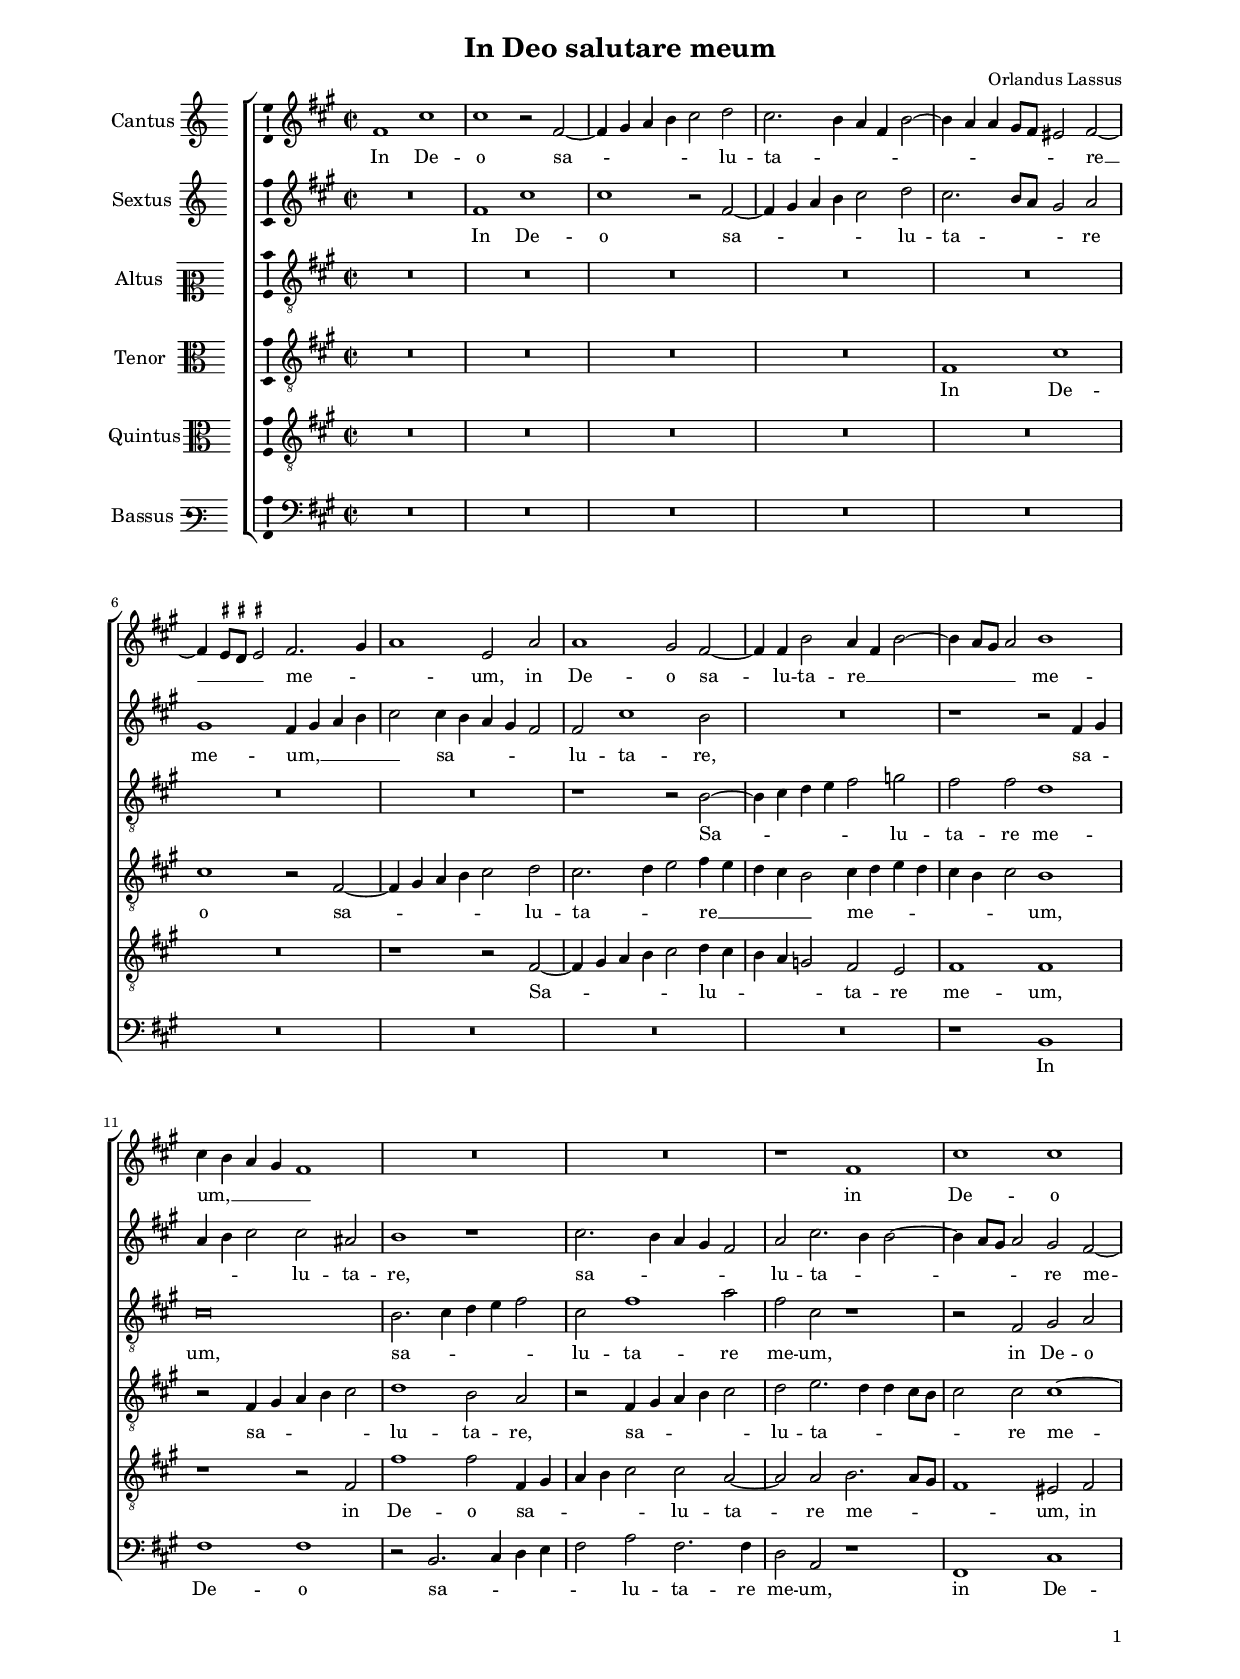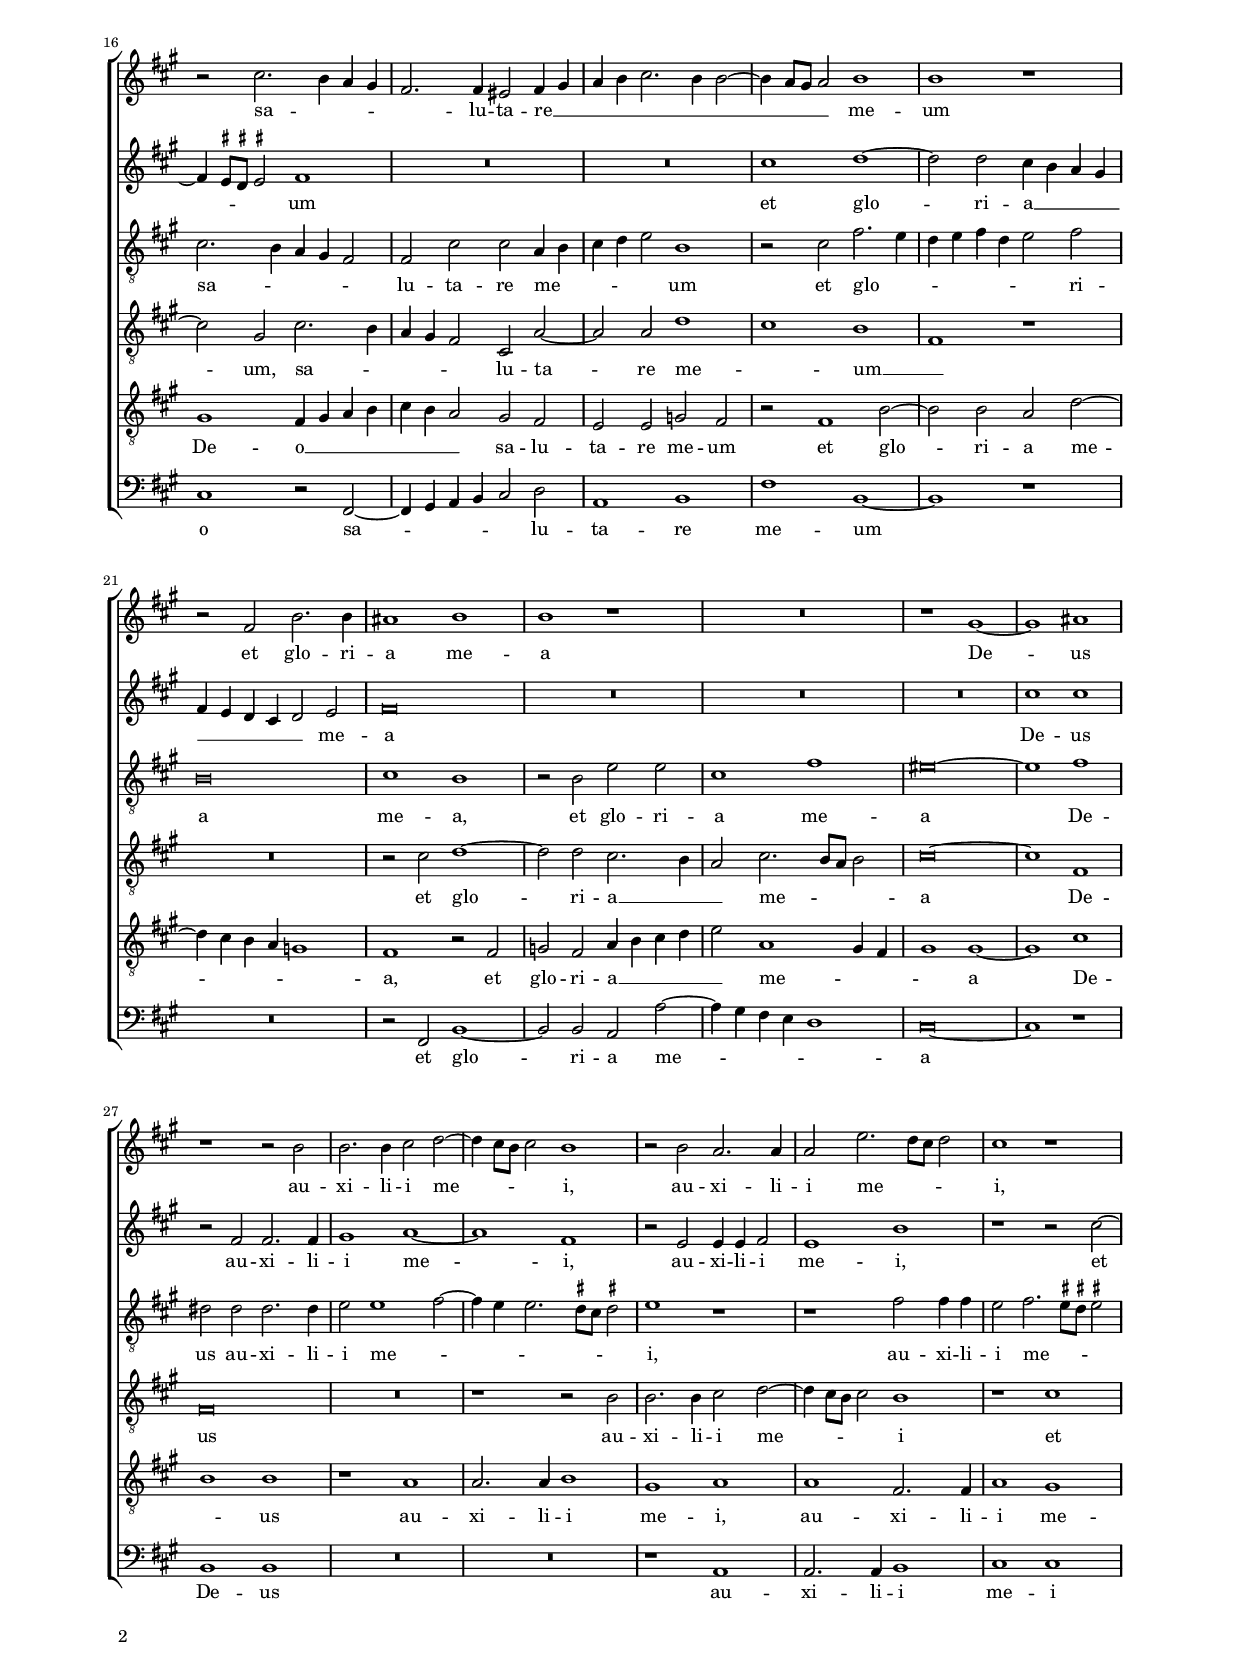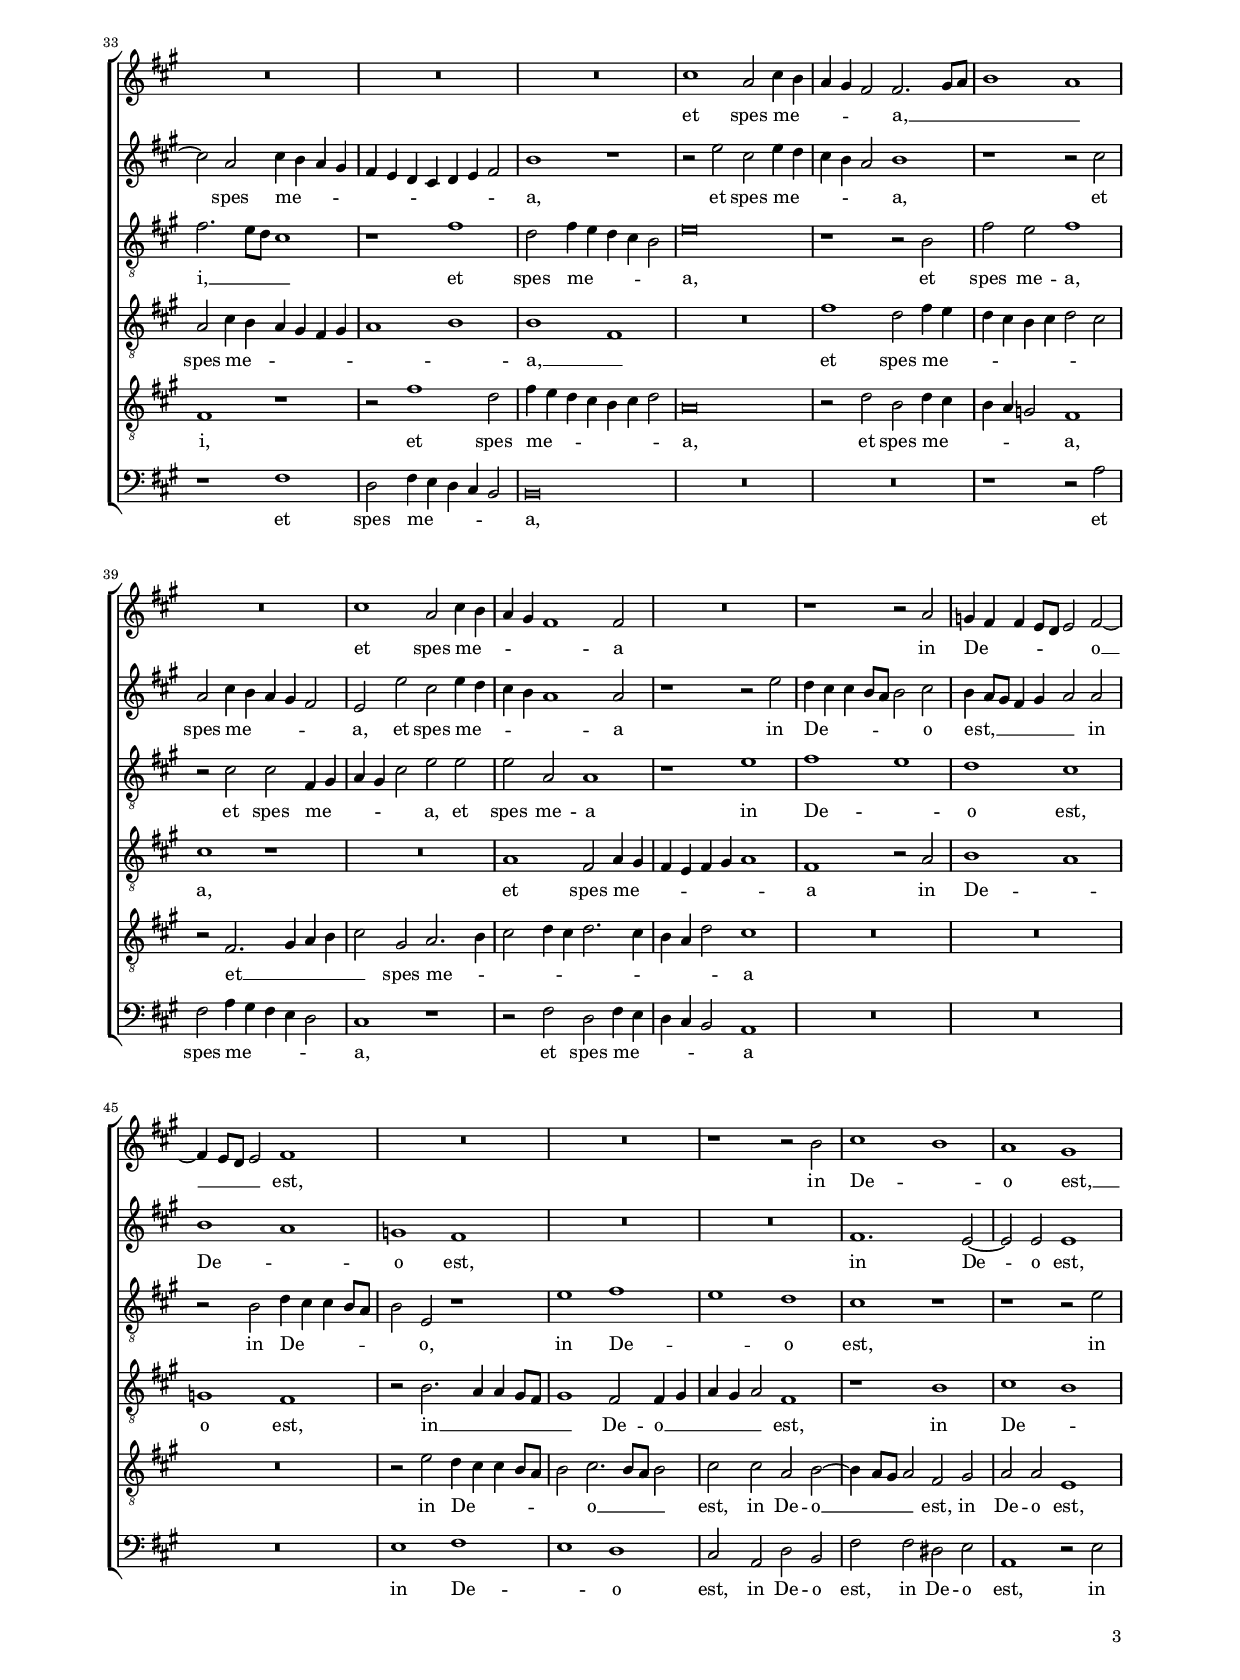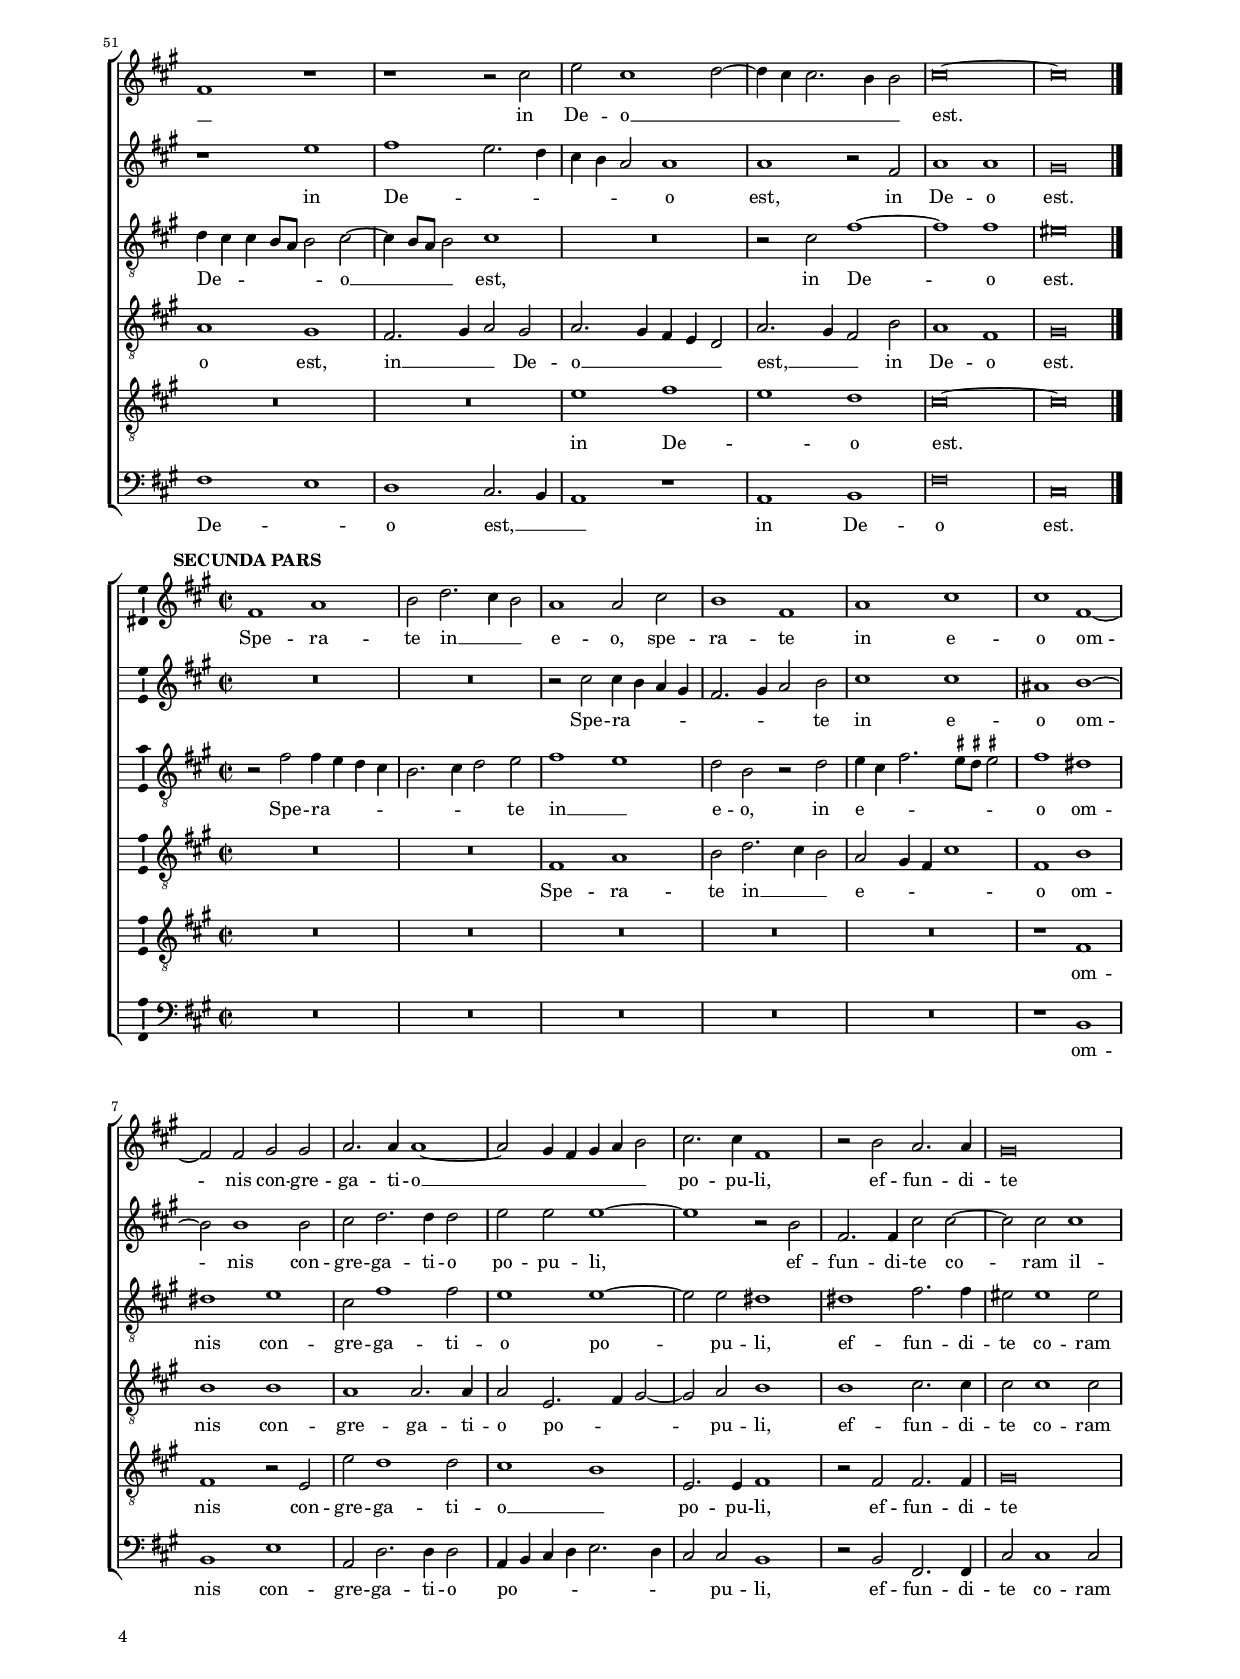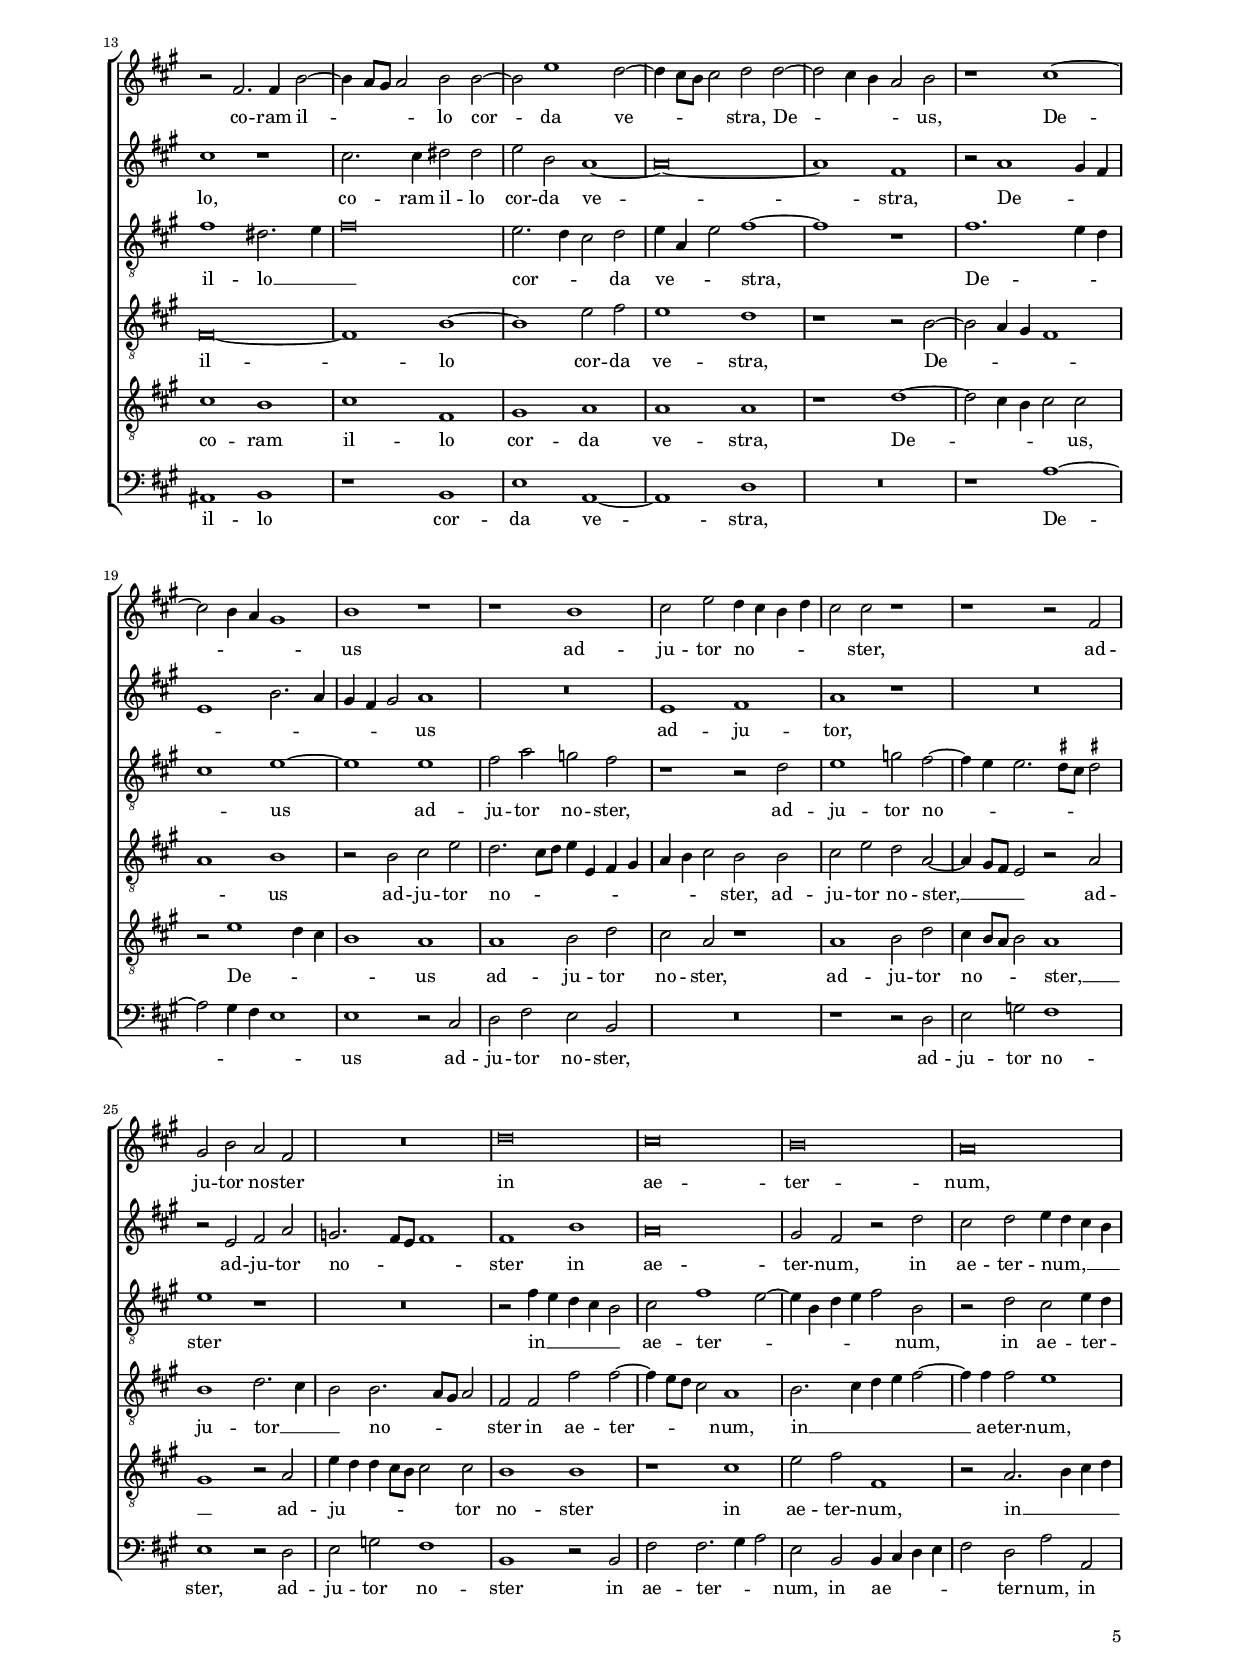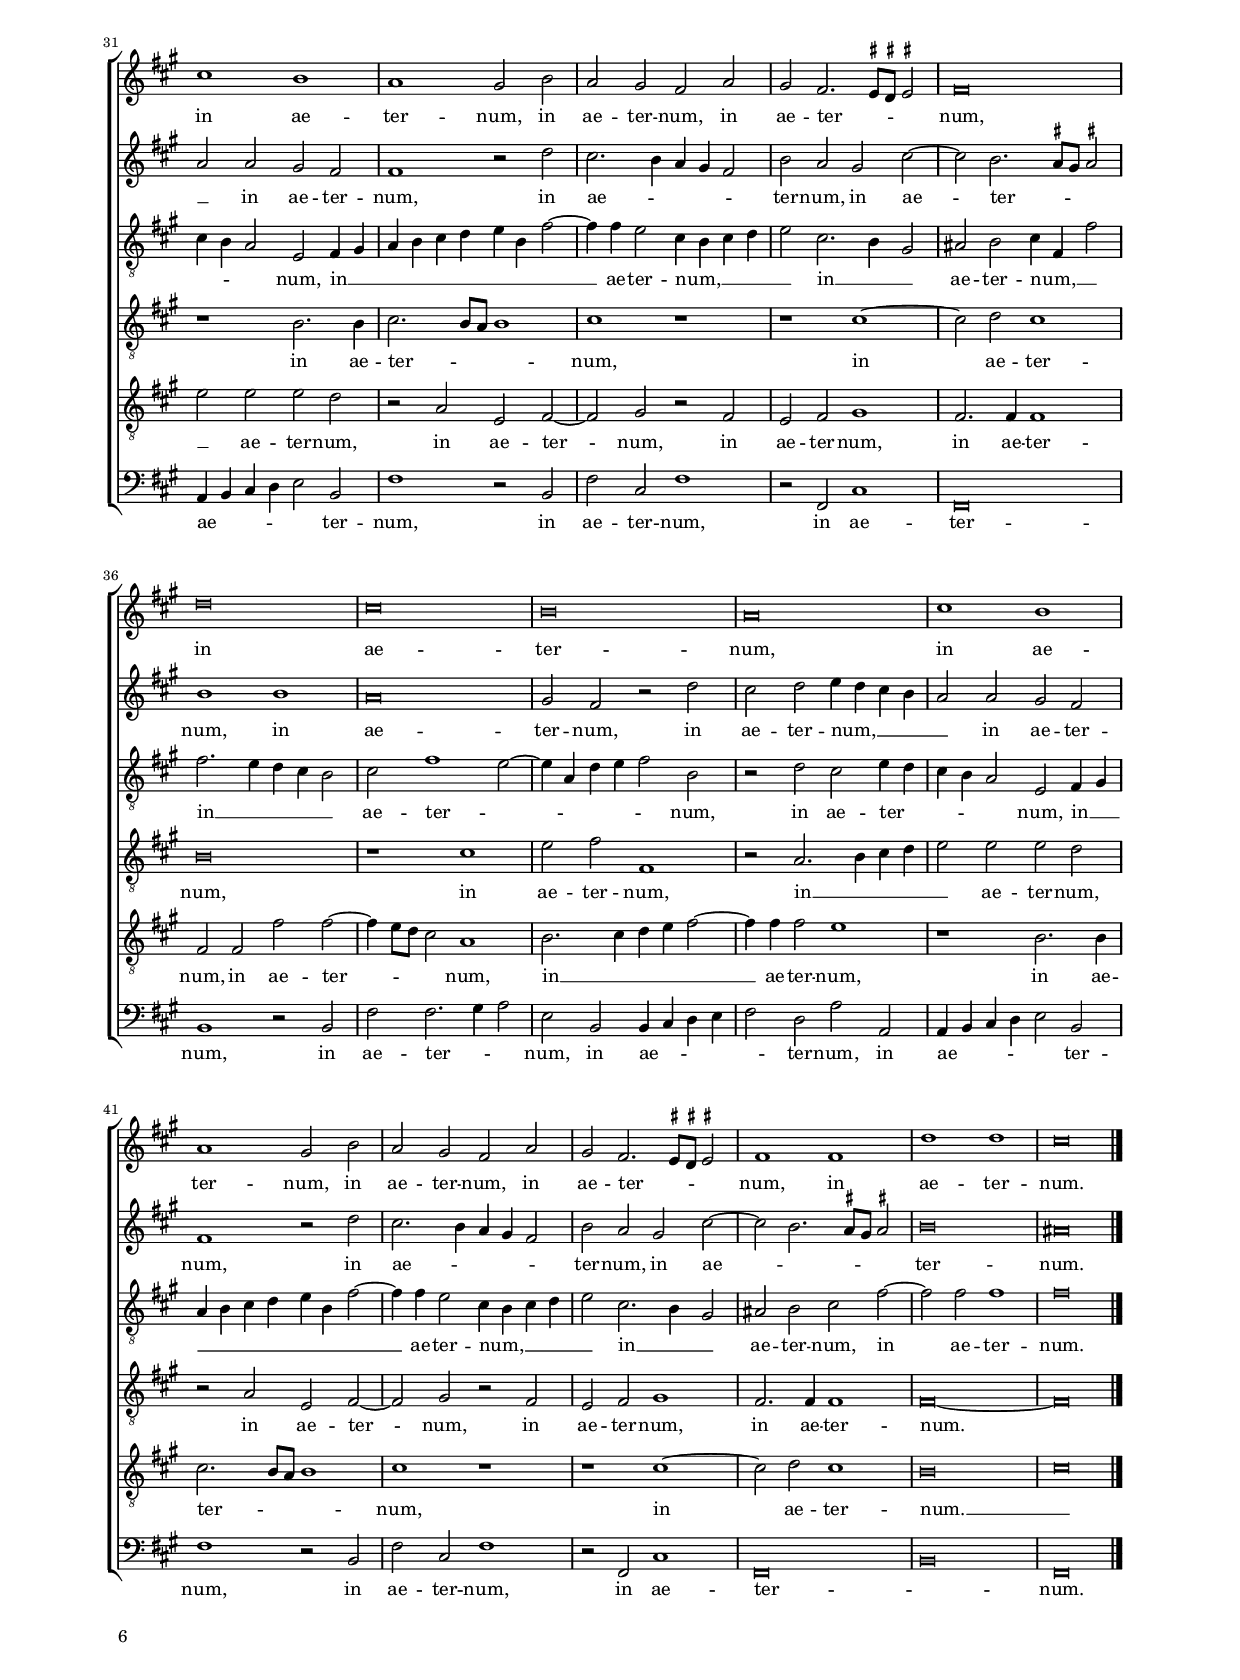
\header
{
  title="In Deo salutare meum"
  composer="Orlandus Lassus"
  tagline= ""
}

\version "2.22.0"
\include "deutsch.ly"
#(set-global-staff-size 15)
#(ly:set-option 'point-and-click #f)

	
	ficta = { \once \set suggestAccidentals = ##t }
	
	forget = #(define-music-function (music) (ly:music?) #{
		\accidentalStyle forget
		$music
		\accidentalStyle default
		#})
    
    m = \melisma
    me = \melismaEnd


\paper
	{
	top-margin = 1.5 \cm
	bottom-margin = 0.9 \cm
	left-margin = 2 \cm
	right-margin = 2 \cm
	ragged-bottom = ##f
	ragged-last-bottom = ##f
	print-page-number = ##f
	score-system-spacing = #'((basic-distance . 17) (minimum-distance . 14) (padding . 5) (strechability . 250))
	system-system-spacing = #'((basic-distance . 17) (minimum-distance . 14) (padding . 5) (strechability . 250))
    oddFooterMarkup=\markup   \fill-line { "" \fromproperty #'page:page-number-string }
    evenFooterMarkup=\markup  \fill-line { \fromproperty #'page:page-number-string "" }
    last-bottom-spacing = #'((basic-distance . 12) (minimum-distance . 7) (padding . 4))
	systems-per-page = 3
%	min-systems-per-page = 3
	}

global = {
	\key c \major
	\time 2/2 \set Score.measureLength = #(ly:make-moment 2/1)
    \set Score.tempoHideNote = ##t
    \tempo 2 = 90
    \skip 1*2*56 \bar "|." % \pageBreak
	}
	

incipitcantus = \markup { \score {
	{
	\set Staff.instrumentName = \markup { \fontsize #1 "Cantus" }
	\key c \major
	\clef violin
	s4 \bar ""
	}
	\layout  {
	raggedright = ##t
	indent = 1.2\cm
	line-width = 2\cm
	\context { \Staff \remove Time_signature_engraver }
	\override Staff.Clef.Y-extent = #'(0 . 0)
	}} \hspace #1 }
	

incipitsextus = \markup { \score {
	{
	\set Staff.instrumentName = \markup { \fontsize #1 "Sextus" }
	\key c \major
	\clef violin
	s4 \bar ""
	}
	\layout  {
	raggedright = ##t
	indent = 1.2\cm
	line-width = 2\cm
	\context { \Staff \remove Time_signature_engraver }
	\override Staff.Clef.Y-extent = #'(0 . 0)
	}} \hspace #1 }
      
      
incipitaltus = \markup { \score {
	{
	\set Staff.instrumentName = \markup { \fontsize #1 "Altus" }
	\key c \major
	\clef mezzosoprano
	s4 \bar ""
	}
	\layout  {
	raggedright = ##t
	indent = 1.2\cm
	line-width = 2\cm
	\context { \Staff \remove Time_signature_engraver }
	\override Staff.Clef.Y-extent = #'(0 . 0)
	}} \hspace #1 }


incipittenor = \markup { \score {
	{
	\set Staff.instrumentName = \markup { \fontsize #1 "Tenor" }
	\key c \major
	\clef alto
	s4 \bar ""
	}
	\layout  {
	raggedright = ##t
	indent = 1.2\cm
	line-width = 2\cm
	\context { \Staff \remove Time_signature_engraver }
	\override Staff.Clef.Y-extent = #'(0 . 0)
	}} \hspace #1 }
      
      
incipitquintus = \markup { \score {
	{
	\set Staff.instrumentName = \markup { \fontsize #1 "Quintus" }
	\key c \major
	\clef alto
	s4 \bar ""
	}
	\layout  {
	raggedright = ##t
	indent = 1.2\cm
	line-width = 2\cm
	\context { \Staff \remove Time_signature_engraver }
	\override Staff.Clef.Y-extent = #'(0 . 0)
	}} \hspace #1 }
      
      
incipitbassus = \markup { \score {
	{
	\set Staff.instrumentName = \markup { \fontsize #1 "Bassus" }
	\key c \major
	\clef varbaritone
	s4 \bar ""
	}
	\layout  {
	raggedright = ##t
	indent = 1.2\cm
	line-width = 2\cm
	\context { \Staff \remove Time_signature_engraver }
	\override Staff.Clef.Y-extent = #'(0 . 0)
	}} \hspace #1 }


cantus = \relative c''
	{
	a1 e'
	e1 r2 a,~
	a4 \m h c d e2 \me f
	e2. \m d4 c a d2~
%5
	d4 c c h8 a gis2 \me a~ |
	a4 \m \ficta gis8 \ficta fis \ficta gis!2 \me a2. \m h4
	c1 \me g2 c
	c1 h2 a~
	a4 a d2 c4 \m a d2~
%10
	d4 c8 h c2 \me d1 |
	e4 \m d c h a1 \me
	R\breve
	R\breve
	r1 a
%15
	e'1 e |
	r2 e2. \m d4 c h
	a2. \me a4 gis2 a4 \m h
	c4 d e2. d4 d2~
	d4 c8 h c2 \me d1
%20
	d1 r |
	r2 a d2. d4
	cis1 d
	d1 r
	R\breve
%25
	r1 h~
	h1 cis
	r1 r2 d
	d2. d4 e2 f~
	f4 \m e8 d e2 \me d1
%30
	r2 d c2. c4 |
	c2 g'2. \m f8 e f2 \me
	e1 r
	R\breve
	R\breve
%35
	R\breve |
	e1 c2 e4 \m d
	c4 h a2 \me a2. \m h8 c
	d1 c \me
	R\breve
%40
	e1 c2 e4 \m d |
	c4 h a1 \me a2
	R\breve
	r1 r2 c
	b4 \m a a g8 f g2 \me a~
%45
	a4 \m g8 f g2 \me a1 |
	R\breve
	R\breve
	r1 r2 d
	e1 \m d \me
%50
	c1 h \m |
	a1 \me r
	r1 r2 e'
	g2 e1 \m f2~
	f4 e e2. d4 d2 \me
%55
	e\breve~
	e\breve |
	}
	

sextus = \relative c''
	{
	R\breve
	a1 e'
	e1 r2 a,~
	a4 \m h c d e2 \me f
%5
	e2. \m d8 c h2 \me c |
	h1 a4 \m h c d
	e2 \me e4 \m d c h a2 \me
	a2 e'1 d2
	R\breve
%10
	r1 r2 a4 \m h |
	c4 d e2 \me e cis
	d1 r
	e2. \m d4 c h a2 \me
	c2 e2. \m d4 d2~
%15
	d4 c8 h c2 \me h a~ |
	a4 \m \ficta gis8 \ficta fis \ficta gis!2 \me a1
	R\breve
	R\breve
	e'1 f~
%20
	f2 f e4 \m d c h |
	a4 g f e f2 \me g
	a\breve
	R\breve
	R\breve
%25
	R\breve |
	e'1 e
	r2 a, a2. a4
	h1 c~
	c1 a
%30
	r2 g g4 g a2 |
	g1 d'
	r1 r2 e~
	e2 c e4 \m d c h
	a4 g f e f g a2 \me
%35
	d1 r |
	r2 g e g4 \m f
	e4 d c2 \me d1
	r1 r2 e
	c2 e4 \m d c h a2 \me
%40
	g2 g' e g4 \m f |
	e4 d c1 \me c2
	r1 r2 g'
	f4 \m e e d8 c d2 \me e
	d4 \m c8 h a4 h c2 \me c
%45
	d1 \m c \me |
	b1 a
	R\breve
	R\breve
	a1. g2~
%50
	g2 g g1 |
	r1 g'
	a1 \m g2. f4
	e4 d c2 \me c1
	c1 r2 a
%55
	c1 c |
	h\breve |
	}

altus = \relative c'
	{
	R\breve
	R\breve
	R\breve
	R\breve
%5
	R\breve |
	R\breve
	R\breve
	r1 r2 d~
	d4 \m e f g a2 \me b
%10
	a2 a f1 |
	e\breve
	d2. \m e4 f g a2 \me
	e2 a1 c2
	a2 e r1
%15
	r2 a, h c |
	e2. \m d4 c h a2 \me
	a2 e' e c4 \m d
	e4 f g2 \me d1
	r2 e a2. \m g4
%20
	f4 g a f g2 \me a |
	d,\breve
	e1 d
	r2 d g g
	e1 a
%25
	gis\breve~ |
	gis1 a
	fis2 fis fis2. fis4
	g2 g1 \m a2~
	a4 g g2. \ficta fis8 e \ficta fis!2 \me
%30
	g1 r |
	r1 a2 a4 a
	g2 a2. \m \ficta gis8 \ficta fis \ficta gis!2 \me
	a2. \m g8 f e1 \me
	r1 a
%35
	f2 a4 \m g f e d2 \me | 
	g\breve
	r1 r2 d
	a'2 g a1
	r2 e e a,4 \m h
%40
	c4 h e2 \me g g |
	g2 c, c1
	r1 g'
	a1 \m g \me
	f1 e
%45
	r2 d f4 \m e e d8 c |
	d2 \me g, r1
	g'1 a \m
	g1 \me f
	e1 r
%50
	r1 r2 g |
	f4 \m e e d8 c d2 \me e~
	e4 \m d8 c d2 \me e1
	R\breve
	r2 e a1~
%55
	a1 a |
	gis\breve |
	}


tenor = \relative c'
	{
	R\breve
	R\breve
	R\breve
	R\breve
%5
	a1 e' |
	e1 r2 a,~
	a4 \m h c d e2 \me f
	e2. \m f4 g2 \me a4 \m g
	f4 e d2 \me e4 \m f g f
%10
	e4 d e2 \me d1 |
	r2 a4 \m h c d e2 \me
	f1 d2 c
	r2 a4 \m h c d e2 \me
	f2 g2. \m f4 f e8 d
%15
	e2 \me e e1~ |
	e2 h e2. \m d4
	c4 h a2 \me e c'~
	c2 c f1 \m
	e1 \me d \m
%20
	a1 \me r |
	R\breve
	r2 e' f1~
	f2 f e2. \m d4
	c2 \me e2. \m d8 c d2 \me
%25
	e\breve~ |
	e1 a,
	a\breve
	R\breve
	r1 r2 d
%30
	d2. d4 e2 f~ |
	f4 \m e8 d e2 \me d1
	r1 e
	c2 e4 \m d c h a h
	c1 d \me
%35
	d1 \m a \me |
	R\breve
	a'1 f2 a4 \m g
	f4 e d e f2 e \me
	e1 r
%40
	R\breve |
	c1 a2 c4 \m h
	a4 g a h c1 \me
	a1 r2 c
	d1 \m c \me
%45
	b1 a |
	r2 d2. \m c4 c h8 a
	h1 \me a2 a4 \m h
	c4 h c2 \me a1
	r1 d
%50
	e1 \m d \me |
	c1 h
	a2. \m h4 c2 \me h
	c2. \m h4 a g f2 \me
	c'2. \m h4 a2 \me d
%55
	c1 a |
	h\breve |
	}

	
quintus = \relative c'
	{
	R\breve
	R\breve
	R\breve
	R\breve
%5
	R\breve |
	R\breve
	r1 r2 a~
	a4 \m h c d e2 \me f4 \m e
	d4 c b2 \me a g
%10
	a1 a |
	r1 r2 a
	a'1 a2 a,4 \m h
	c4 d e2 \me e c~
	c2 c d2. \m c8 h
%15
	a1 \me gis2 a |
	h1 a4 \m h c d
	e4 d c2 \me h a
	g2 g b a
	r2 a1 d2~
%20
	d2 d c f~ |
	f4 \m e d c b1 \me
	a1 r2 a
	b2 a c4 \m d e f
	g2 \me c,1 \m h4 a
%25
	h1 \me h~ |
	h1 e \m
	d1 \me d
	r1 c
	c2. c4 d1
%30
	h1 c |
	c1 a2. a4
	c1 h
	a1 r
	r2 a'1 f2
%35
	a4 \m g f e d e f2 \me |
	c\breve
	r2 f d f4 \m e
	d4 c b2 \me a1
	r2 a2. \m h4 c d
%40
	e2 \me h c2. \m d4 |
	e2 f4 e f2. e4
	d4 c f2 \me e1
	R\breve
	R\breve
%45
	R\breve |
	r2 g f4 \m e e d8 c
	d2 \me e2. \m d8 c d2 \me
	e2 e c d~
	d4 \m c8 h c2 \me a h
%50
	c2 c g1 |
	R\breve
	R\breve
	g'1 a \m
	g1 \me f
%55
	e\breve~
	e\breve |
	}


bassus = \relative c
	{
	R\breve
	R\breve
	R\breve
	R\breve
%5
	R\breve |
	R\breve
	R\breve
	R\breve
	R\breve
%10
	r1 d |
	a'1 a
	r2 d,2. \m e4 f g
	a2 \me c a2. a4
	f2 c r1
%15
	a1 e' |
	e1 r2 a,~
	a4 \m h c d e2 \me f
	c1 d
	a'1 d,~
%20
	d1 r |
	R\breve
	r2 a d1~
	d2 d c c'~
	c4 \m h a g f1 \me
%25
	e\breve~ |
	e1 r
	d1 d
	R\breve
	R\breve
%30
	r1 c |
	c2. c4 d1
	e1 e
	r1 a
	f2 a4 \m g f e d2 \me
%35
	d\breve |
	R\breve
	R\breve
	r1 r2 c'
	a2 c4 \m h a g f2 \me
%40
	e1 r |
	r2 a f a4 \m g
	f4 e d2 \me c1
	R\breve
	R\breve
%45
	R\breve |
	g'1 a \m
	g1 \me f
	e2 c f d
	a'2 a fis g
%50
	c,1 r2 g' |
	a1 \m g \me
	f1 e2. \m d4
	c1 \me r
	c1 d
%55
	a'\breve |
	e\breve |
	}
	
lyricscantus = \lyricmode {
	In De -- o sa -- lu -- ta -- re __ me -- um,
	in De -- o sa -- lu -- ta -- re __ me -- um, __
	in De -- o sa -- lu -- ta -- re __ me -- um
	et glo -- ri -- a me -- a
	De -- us au -- xi -- li -- i me -- i,
	au -- xi -- li -- i me -- i,
	et spes me -- a, __
	et spes me -- a in De -- o __ est,
	in De -- o est, __
	in De -- o __ est.
	}

	
lyricssextus = \lyricmode {
	In De -- o sa -- lu -- ta -- re me -- um, __
	sa -- lu -- ta -- re,
	sa -- lu -- ta -- re,
	sa -- lu -- ta -- re me -- um
	et glo -- ri -- a __ me -- a
	De -- us au -- xi -- li -- i me -- i,
	au -- xi -- li -- i me -- i,
	et spes me -- a,
	et spes me -- a,
	et spes me -- a,
	et spes me -- a in De -- o est, __
	in De -- o est,
	in De -- o est,
	in De -- o est,
	in De -- o est.
	}
	
	
lyricsaltus = \lyricmode {
	Sa -- lu -- ta -- re me -- um,
	sa -- lu -- ta -- re me -- um,
	in De -- o sa -- lu -- ta -- re me -- um
	et glo -- ri -- a me -- a,
	et glo -- ri -- a me -- a
	De -- us au -- xi -- li -- i me -- i,
	au -- xi -- li -- i me -- i, __
	et spes me -- a,
	et spes me -- a,
	et spes me -- a,
	et spes me -- a in De -- o est,
	in De -- o,
	in De -- o est,
	in De -- o __ est,
	in De -- o est.
	}
	

lyricstenor = \lyricmode {
	In De -- o sa -- lu -- ta -- re __ me -- um,
	sa -- lu -- ta -- re,
	sa -- lu -- ta -- re me -- um,
	sa -- lu -- ta -- re me -- um __
	et glo -- ri -- a __ me -- a
	De -- us au -- xi -- li -- i me -- i
	et spes me -- a, __
	et spes me -- a,
	et spes me -- a in De -- o est,
	in __ De -- o __ est,
	in De -- o est,
	in __ De -- o __ est, __
	in De -- o est.
	}

	
lyricsquintus = \lyricmode {
	Sa -- lu -- ta -- re me -- um,
	in De -- o sa -- lu -- ta -- re me -- um,
	in De -- o __ sa -- lu -- ta -- re me -- um
	et glo -- ri -- a me -- a,
	et glo -- ri -- a __ me -- a
	De -- us au -- xi -- li -- i me -- i,
	au -- xi -- li -- i me -- i,
	et spes me -- a,
	et spes me -- a,
	et __ spes me -- a in De -- o __ est,
	in De -- o __ est,
	in De -- o est,
	in De -- o est.
	}
	
	
lyricsbassus = \lyricmode {
	In De -- o sa -- lu -- ta -- re me -- um,
	in De -- o sa -- lu -- ta -- re me -- um
	et glo -- ri -- a me -- a
	De -- us au -- xi -- li -- i me -- i
	et spes me -- a,
	et spes me -- a,
	et spes me -- a in De -- o est,
	in De -- o est,
	in De -- o est,
	in De -- o est, __
	in De -- o est.
	}
	

\score
{  
    \transpose c a, {
	\new ChoirStaff \with { \override StaffGrouper.staff-staff-spacing.basic-distance = #12 }
	<<
	
	\new Staff << \global
	\new Voice="v1" {
		\set Staff.instrumentName=\incipitcantus
		\set Staff.midiInstrument = "reed organ"
		\clef "violin"
		\cantus }
	\new Lyrics \lyricsto "v1" {\lyricscantus }
	>>
	
	
	\new Staff << \global
	\new Voice="v6" {
		\set Staff.instrumentName=\incipitsextus
		\set Staff.midiInstrument = "reed organ"
		\clef "violin" 
		\sextus}
	\new Lyrics \lyricsto "v6" {\lyricssextus }
	>>

	
	\new Staff << \global
	\new Voice="v2" {
		\set Staff.instrumentName=\incipitaltus
		\set Staff.midiInstrument = "reed organ"
        \clef "G_8"
		\altus}
	\new Lyrics \lyricsto "v2" {\lyricsaltus }
	>>

	
	\new Staff << \global
	\new Voice="v3" {
		\set Staff.instrumentName=\incipittenor
		\set Staff.midiInstrument = "reed organ"
		\clef "G_8"
		\tenor }
	\new Lyrics \lyricsto "v3" {\lyricstenor }
	>>
	
	
	\new Staff << \global
	\new Voice="v5" {
		\set Staff.instrumentName=\incipitquintus
		\set Staff.midiInstrument = "reed organ"
		\clef "G_8"
		\quintus}
	\new Lyrics \lyricsto "v5" {\lyricsquintus }
	>>
	
	
	\new Staff << \global
	\new Voice="v4" {
		\set Staff.instrumentName=\incipitbassus
		\set Staff.midiInstrument = "reed organ"
		\clef "bass" 
		\bassus }
	\new Lyrics \lyricsto "v4" {\lyricsbassus}
	>>
	
	>>
    } % transpose
		
	\layout
	{
	indent = 2.3 \cm
%	\context { \Lyrics \override VerticalAxisGroup.nonstaff-relatedstaff-spacing.padding = #2 }
%	\context { \Lyrics \override LyricText.font-size = #1 }
  	\context { \Staff \consists "Ambitus_engraver" }
	\context { \Staff \override TimeSignature.break-visibility = #end-of-line-invisible }
%	\context { \Staff \override InstrumentName.X-offset = #'-25 }
%	\context { \Voice \override Slur.transparent = ##t }
	\context { \Score \override BarNumber.padding = #2 }
	\context { \Voice \override NoteHead.style = #'baroque }
	}
	

\midi
	{
	}
	
}

%%%%%%%%%%%%%%%%%%%%  PARS SECUNDA


global = {
	\key c \major
	\time 2/2 \set Score.measureLength = #(ly:make-moment 2/1)
    \set Score.tempoHideNote = ##t
    \tempo 2 = 90
	\skip 1*2*46 \bar "|."
	}

	
cantus = \relative c''
	{
	a1 c
	d2 f2. \m e4 d2 \me
	c1 c2 e
	d1 a
%5
	c1 e |
	e1 a,~
	a2 a h h
	c2. c4 c1~
	c2 \m h4 a h c d2 \me
%10
	e2. e4 a,1 |
	r2 d c2. c4
	h\breve
	r2 a2. a4 d2~
	d4 \m c8 h c2 \me d d~
%15
	d2 g1 f2~ |
	f4 \m e8 d e2 \me f f~
	f2 \m e4 d c2 \me d
	r1 e~
	e2 \m d4 c h1 \me
%20
	d1 r |
	r1 d
	e2 g f4 \m e d f
	e2 \me e r1
	r1 r2 a,
%25
	h2 d c a |
	R\breve
	f'\breve
	e\breve
	d\breve
%30
	c\breve |
	e1 d
	c1 h2 d
	c h a c
	h2 a2. \m \ficta gis8 \ficta fis \ficta gis!2 \me
%35
	a\breve |
	f'\breve
	e\breve
	d\breve
	c\breve
%40
	e1 d |
	c1 h2 d
	c2 h a c
	h2 a2. \m \ficta gis8 \ficta fis \ficta gis!2 \me
	a1 a
%45
	f'1 f |
	e\breve |
	}
	

sextus = \relative c''
	{
	R\breve
	R\breve
	r2 e e4 \m d c h
	a2. h4 c2 \me d
%5
	e1 e |
	cis1 d~
	d2 d1 d2
	e2 f2. f4 f2
	g2 g g1~
%10
	g1 r2 d |
	a2. a4 e'2 e~
	e2 e e1
	e1 r
	e2. e4 fis2 fis
%15
	g2 d c1~ |
	c\breve~
	c1 a
	r2 c1 \m h4 a
	g1 d'2. c4
%20
	h4 a h2 \me c1 |
	R\breve
	g1 a
	c1 r
	R\breve
%25
	r2 g a c |
	b2. \m a8 g a1 \me
	a1 d
	c\breve
	h2 a r f'
%30
	e2 f g4 \m f e d |
	c2 \me c h a
	a1 r2 f'
	e2. \m d4 c h a2 \me
	d2 c h e~
%35
	e2 d2. \m \ficta cis8 h \ficta cis!2 \me |
	d1 d
	c\breve
	h2 a r2 f'
	e2 f g4 \m f e d
%40
	c2 \me c h a |
	a1 r2 f'
	e2. \m d4 c h a2 \me
	d2 c h e~
	e2 \m d2. \ficta cis8 h \ficta cis!2 \me
%45
	d\breve |
	cis\breve |
	}

altus = \relative c'
	{
	r2 a' a4 \m g f e
	d2. e4 f2 \me g
	a1 \m g \me
	f2 d r f
%5
	g4 \m e a2. \ficta gis8 \ficta fis \ficta gis!2 \me |
	a1 fis
	fis1 g
	e2 a1 a2
	g1 g~
%10
	g2 g fis1 |
	fis1 a2. a4
	gis2 gis1 gis2
	a1 fis2. \m g4
	a\breve \me
%15
	g2. \m f4 e2 \me f |
	g4 \m c, g'2 \me a1~
	a1 r
	a1. \m g4 f
	e1 \me g~
%20
	g1 g |
	a2 c b a
	r1 r2 f
	g1 b2 a~
	a4 \m g g2. \ficta fis8 e \ficta fis!2 \me
%25
	g1 r |
	R\breve
	r2 a4 \m g f e d2 \me
	e2 a1 \m g2~
	g4 d f g a2 \me d,
%30
	r2 f e g4 \m f |
	e4 d c2 \me g a4 \m h
	c4 d e f g d a'2~
	a4 \me a g2 e4 \m d e f
	g2 \me e2. \m d4 h2 \me
%35
	cis2 d e4 \m a, a'2 \me |
	a2. \m g4 f e d2 \me
	e2 a1 \m g2~
	g4 c, f g a2 \me d,
	r2 f e g4 \m f
%40
	e4 d c2 \me g a4 \m h |
	c4 d e f g d a'2~
	a4 \me a g2 e4 \m d e f
	g2 \me e2. \m d4 h2 \me
	cis2 d e a~
%45
	a2 a a1 |
	a\breve |
	}


tenor = \relative c'
	{
	R\breve
	R\breve
	a1 c
	d2 f2. \m e4 d2 \me
%5
	c2 \m h4 a e'1 \me |
	a,1 d
	d1 d
	c1 c2. c4
	c2 g2. \m a4 h2~
%10
	h2 \me c d1 |
	d1 e2. e4
	e2 e1 e2
	a,\breve~
	a1 d~
%15
	d1 g2 a |
	g1 f
	r1 r2 d~
	d2 \m c4 h a1
	c1 \me d
%20
	r2 d e g |
	f2. \m e8 f g4 g, a h
	c4 d e2 \me d d
	e2 g f c~
	c4 \m h8 a g2 \me r c
%25
	d1 f2. \m e4 |
	d2 \me d2. \m c8 h c2 \me
	a2 a a' a~
	a4 \m g8 f e2 \me c1
	d2. \m e4 f g a2~
%30
	a4 \me a a2 g1 |
	r1 d2. d4
	e2. \m d8 c d1 \me
	e1 r
	r1 e~
%35
	e2 f e1 |
	d\breve
	r1 e
	g2 a a,1
	r2 c2. \m d4 e f
%40
	g2 \me g g f |
	r2 c g a~
	a2 h r a
	g2 a h1
	a2. a4 a1
%45
	a\breve~
	a\breve |
	}

	
quintus = \relative c'
	{
	R\breve
	R\breve
	R\breve
	R\breve
%5
	R\breve |
	r1 a
	a1 r2 g
	g'2 f1 f2
	e1 \m d \me
%10
	g,2. g4 a1 |
	r2 a a2. a4
	h\breve
	e1 d
	e1 a,
%15
	h1 c |
	c1 c
	r1 f~
	f2 \m e4 d e2 \me e
	r2 g1 \m f4 e
%20
	d1 \me c |
	c1 d2 f
	e2 c r1
	c1 d2 f
	e4 \m d8 c d2 \me c1 \m
%25
	h1 \me r2 c |
	g'4 \m f f e8 d e2 \me e
	d1 d
	r1 e
	g2 a a,1
%30
	r2 c2. \m d4 e f |
	g2 \me g g f
	r2 c g a~
	a2 h r2 a
	g2 a h1
%35
	a2. a4 a1 |
	a2 a a' a~
	a4 \m g8 f e2 \me c1
	d2. \m e4 f g a2~
	a4 \me a a2 g1
%40
	r1 d2. d4 |
	e2. \m d8 c d1 \me
	e1 r
	r1 e~
	e2 f e1
%45
	d\breve \m
	e\breve \me |
	}


bassus = \relative c
	{
	R\breve
	R\breve
	R\breve
	R\breve
%5
	R\breve |
	r1 d
	d1 g
	c,2 f2. f4 f2
	c4 \m d e f g2. f4
%10
	e2 \me e d1 |
	r2 d a2. a4
	e'2 e1 e2
	cis1 d
	r1 d
%15
	g1 c,~ |
	c1 f
	R\breve
	r1 c'~
	c2 \m h4 a g1 \me
%20
	g1 r2 e |
	f2 a g d
	R\breve
	r1 r2 f
	g2 b a1
%25
	g1 r2 f |
	g2 b a1
	d,1 r2 d
	a'2 a2. \m h4 c2 \me
	g2 d d4 \m e f g
%30
	a2 \me f c' c, |
	c4 \m d e f g2 \me d
	a'1 r2 d,
	a'2 e a1
	r2 a, e'1
%35
	a,\breve |
	d1 r2 d
	a'2 a2. \m h4 c2 \me
	g2 d d4 \m e f g
	a2 \me f c' c,
%40
	c4 \m d e f g2 \me d |
	a'1 r2 d,
	a'2 e a1
	r2 a, e'1
	a,\breve \m
%45
	d\breve \me
	a\breve |
	}
	
lyricscantus = \lyricmode {
	Spe -- ra -- te in __ e -- o,
	spe -- ra -- te in e -- o
	om -- nis con -- gre -- ga -- ti -- o __ po -- pu -- li,
	ef -- fun -- di -- te co -- ram il -- lo cor -- da ve -- stra,
	De -- us, De -- us ad -- ju -- tor no -- ster,
	ad -- ju -- tor no -- ster
	in ae -- ter -- num,
	in ae -- ter -- num,
	in ae -- ter -- num,
	in ae -- ter -- num,
	in ae -- ter -- num,
	in ae -- ter -- num,
	in ae -- ter -- num,
	in ae -- ter -- num,
	in ae -- ter -- num.
	}

	
lyricssextus = \lyricmode {
	Spe -- ra -- te in e -- o
	om -- nis con -- gre -- ga -- ti -- o po -- pu -- li,
	ef -- fun -- di -- te co -- ram il -- lo,
	co -- ram il -- lo cor -- da ve -- stra,
	De -- us ad -- ju -- tor,
	ad -- ju -- tor no -- ster
	in ae -- ter -- num,
	in ae -- ter -- num, __
	in ae -- ter -- num,
	in ae -- ter -- num,
	in ae -- ter -- num,
	in ae -- ter -- num,
	in ae -- ter -- num, __
	in ae -- ter -- num,
	in ae -- ter -- num,
	in ae -- ter -- num.
	}
	
	
lyricsaltus = \lyricmode {
	Spe -- ra -- te in __ e -- o,
	in e -- o
	om -- nis con -- gre -- ga -- ti -- o po -- pu -- li,
	ef -- fun -- di -- te co -- ram il -- lo __ cor -- da ve -- stra,
	De -- us ad -- ju -- tor no -- ster,
	ad -- ju -- tor no -- ster
	in __ ae -- ter -- num,
	in ae -- ter -- num,
	in __ ae -- ter -- num, __
	in __ ae -- ter -- num, __
	in __ ae -- ter -- num,
	in ae -- ter -- num,
	in __ ae -- ter -- num, __
	in __ ae -- ter -- num,
	in ae -- ter -- num.
	}
	

lyricstenor = \lyricmode {
	Spe -- ra -- te in __ e -- o
	om -- nis con -- gre -- ga -- ti -- o po -- pu -- li,
	ef -- fun -- di -- te co -- ram il -- lo cor -- da ve -- stra,
	De -- us ad -- ju -- tor no -- ster,
	ad -- ju -- tor no -- ster, __
	ad -- ju -- tor __ no -- ster
	in ae -- ter -- num,
	in __ ae -- ter -- num,
	in ae -- ter -- num,
	in ae -- ter -- num,
	in ae -- ter -- num,
	in __ ae -- ter -- num,
	in ae -- ter -- num,
	in ae -- ter -- num,
	in ae -- ter -- num.
	}

	
lyricsquintus = \lyricmode {
	om -- nis con -- gre -- ga -- ti -- o __ po -- pu -- li,
	ef -- fun -- di -- te co -- ram il -- lo cor -- da ve -- stra,
	De -- us,
	De -- us ad -- ju -- tor no -- ster,
	ad -- ju -- tor no -- ster, __
	ad -- ju -- tor no -- ster
	in ae -- ter -- num,
	in __ ae -- ter -- num,
	in ae -- ter -- num,
	in ae -- ter -- num,
	in ae -- ter -- num,
	in ae -- ter -- num,
	in __ ae -- ter -- num,
	in ae -- ter -- num,
	in ae -- ter -- num. __
	}
	
	
lyricsbassus = \lyricmode {
	om -- nis con -- gre -- ga -- ti -- o po -- pu -- li,
	ef -- fun -- di -- te co -- ram il -- lo cor -- da ve -- stra,
	De -- us ad -- ju -- tor no -- ster,
	ad -- ju -- tor no -- ster,
	ad -- ju -- tor no -- ster
	in ae -- ter -- num,
	in ae -- ter -- num,
	in ae -- ter -- num,
	in ae -- ter -- num,
	in ae -- ter -- num,
	in ae -- ter -- num,
	in ae -- ter -- num,
	in ae -- ter -- num,
	in ae -- ter -- num,
	in ae -- ter -- num.
	}
	

\score
{   
    \transpose c a, {
	\new ChoirStaff \with { \override StaffGrouper.staff-staff-spacing.basic-distance = #12 }
	<<
	
	\new Staff <<\global
	\new Voice="v1" {
	  %\set Staff.instrumentName="Cantus"
		\set Staff.midiInstrument = "reed organ"
		\clef "violin"
		\cantus }
	\new Lyrics \lyricsto "v1" {\lyricscantus }
	>>
	
	
	\new Staff << \global
	\new Voice="v6" {
	  %\set Staff.instrumentName="Sextus"
		\set Staff.midiInstrument = "reed organ"
		\clef "violin" 
		\sextus}
	\new Lyrics \lyricsto "v6" {\lyricssextus }
	>>

	
	\new Staff << \global
	\new Voice="v2" {
	  %\set Staff.instrumentName="Altus"
		\set Staff.midiInstrument = "reed organ"
        \clef "G_8"
		\altus}
	\new Lyrics \lyricsto "v2" {\lyricsaltus }
	>>

	
	\new Staff <<\global
	\new Voice="v3" {
	  %\set Staff.instrumentName="Tenor"
		\set Staff.midiInstrument = "reed organ"
		\clef "G_8"
		\tenor }
	\new Lyrics \lyricsto "v3" {\lyricstenor }
	>>
	
	
	\new Staff << \global
	\new Voice="v5" {
	  %\set Staff.instrumentName="Quintus"
		\set Staff.midiInstrument = "reed organ"
		\clef "G_8"
		\quintus}
	\new Lyrics \lyricsto "v5" {\lyricsquintus }
	>>
	
	
	\new Staff <<\global
	\new Voice="v4" {
	  %\set Staff.instrumentName="Bassus"
		\set Staff.midiInstrument = "reed organ"
		\clef "bass" 
		\bassus }
	\new Lyrics \lyricsto "v4" {\lyricsbassus}
	>>
	
	>>
    } % transpose
		
	\layout
	{
	indent = 0 \cm
%	\context { \Lyrics \override VerticalAxisGroup.nonstaff-relatedstaff-spacing.padding = #2 }
%	\context { \Lyrics \override LyricText.font-size = #1 }
   	\context { \Staff \consists "Ambitus_engraver" }
	\context { \Staff \override TimeSignature.break-visibility = #end-of-line-invisible }
%	\context { \Staff \override InstrumentName.X-offset = #'-25 }
%	\context { \Voice \override Slur.transparent = ##t }
	\context { \Score \override BarNumber.padding = #2 }
	\context { \Voice \override NoteHead.style = #'baroque }
	}

    \header { piece = \markup { \raise #2 \hspace # 7 \bold "SECUNDA PARS"} }
	
\midi
	{
	}
	
}

% EOF
